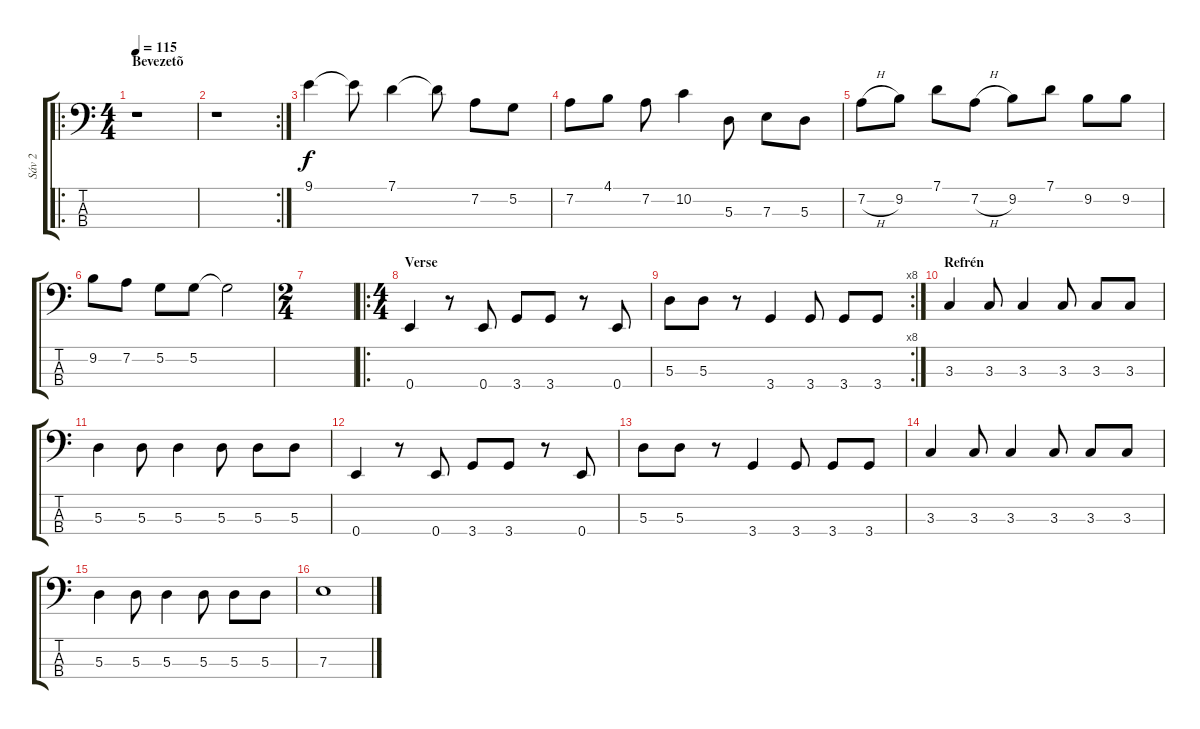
\track ("Sáv 2" "Sáv 2") {instrument electricbassfinger}
\staff {score tabs}
\tuning (G2 D2 A1 E1) {hide}
\ro
\ts (4 4)
\section ("" "Bevezetõ")
\tempo 115
\clef f4
\ks c
r.1{dy f instrument electricbassfinger} |
\rc 2
r.1 |
9.1.4 9.1{t}.8 7.1.4 7.1{t}.8 7.2.8 5.2.8 |
7.2.8 4.1.8 7.2.8 10.2.4 5.3.8 7.3.8 5.3.8 |
7.2{h}.8 9.2.8 7.1.8 7.2{h}.8 9.2.8 7.1.8 9.2.8 9.2.8 |
9.2.8 7.2.8 5.2.8 5.2.8 5.2{t}.2 |
\ts (2 4)
|
\ro
\ts (4 4)
\section ("" "Verse")
0.4.4 r.8 0.4.8 3.4.8 3.4.8 r.8 0.4.8 |
\rc 8
5.3.8 5.3.8 r.8 3.4.4 3.4.8 3.4.8 3.4.8 |
\section ("" "Refrén")
3.3.4 3.3.8 3.3.4 3.3.8 3.3.8 3.3.8 |
5.3.4 5.3.8 5.3.4 5.3.8 5.3.8 5.3.8 |
0.4.4 r.8 0.4.8 3.4.8 3.4.8 r.8 0.4.8 |
5.3.8 5.3.8 r.8 3.4.4 3.4.8 3.4.8 3.4.8 |
3.3.4 3.3.8 3.3.4 3.3.8 3.3.8 3.3.8 |
5.3.4 5.3.8 5.3.4 5.3.8 5.3.8 5.3.8 |
7.3.1
